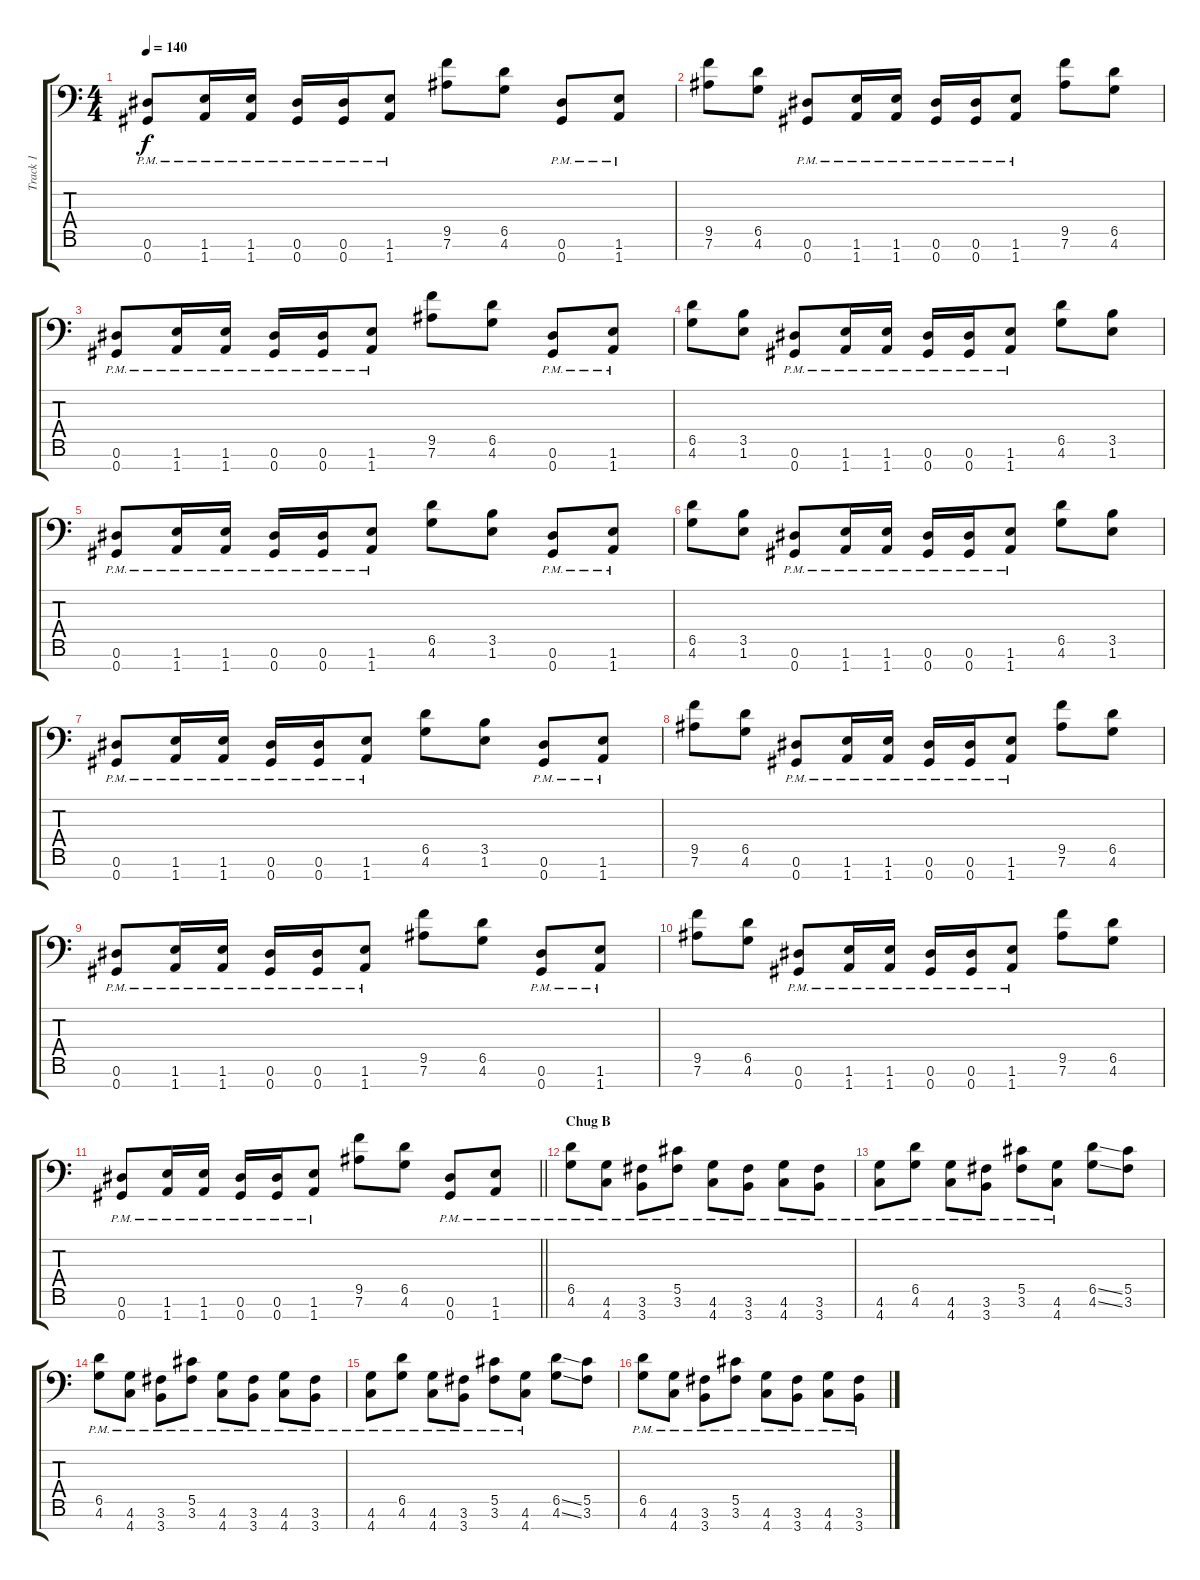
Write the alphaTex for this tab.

\track ("Track 1" "Track 1") {instrument distortionguitar}
\staff {score tabs}
\tuning (Eb4 Bb3 Gb3 Db3 Ab2 Eb2 Ab1) {hide}
\ts (4 4)
\tempo 140
\clef f4
\ks c
(0.6{pm} 0.7{pm}).8{dy f} (1.6{pm} 1.7{pm}).16 (1.6{pm} 1.7{pm}).16 (0.6{pm} 0.7{pm}).16 (0.6{pm} 0.7{pm}).16 (1.6{pm} 1.7{pm}).8 (9.5 7.6).8 (6.5 4.6).8 (0.6{pm} 0.7{pm}).8 (1.6{pm} 1.7{pm}).8 |
(9.5 7.6).8 (6.5 4.6).8 (0.6{pm} 0.7{pm}).8 (1.6{pm} 1.7{pm}).16 (1.6{pm} 1.7{pm}).16 (0.6{pm} 0.7{pm}).16 (0.6{pm} 0.7{pm}).16 (1.6{pm} 1.7{pm}).8 (9.5 7.6).8 (6.5 4.6).8 |
(0.6{pm} 0.7{pm}).8 (1.6{pm} 1.7{pm}).16 (1.6{pm} 1.7{pm}).16 (0.6{pm} 0.7{pm}).16 (0.6{pm} 0.7{pm}).16 (1.6{pm} 1.7{pm}).8 (9.5 7.6).8 (6.5 4.6).8 (0.6{pm} 0.7{pm}).8 (1.6{pm} 1.7{pm}).8 |
(6.5 4.6).8 (3.5 1.6).8 (0.6{pm} 0.7{pm}).8 (1.6{pm} 1.7{pm}).16 (1.6{pm} 1.7{pm}).16 (0.6{pm} 0.7{pm}).16 (0.6{pm} 0.7{pm}).16 (1.6{pm} 1.7{pm}).8 (6.5 4.6).8 (3.5 1.6).8 |
(0.6{pm} 0.7{pm}).8 (1.6{pm} 1.7{pm}).16 (1.6{pm} 1.7{pm}).16 (0.6{pm} 0.7{pm}).16 (0.6{pm} 0.7{pm}).16 (1.6{pm} 1.7{pm}).8 (6.5 4.6).8 (3.5 1.6).8 (0.6{pm} 0.7{pm}).8 (1.6{pm} 1.7{pm}).8 |
(6.5 4.6).8 (3.5 1.6).8 (0.6{pm} 0.7{pm}).8 (1.6{pm} 1.7{pm}).16 (1.6{pm} 1.7{pm}).16 (0.6{pm} 0.7{pm}).16 (0.6{pm} 0.7{pm}).16 (1.6{pm} 1.7{pm}).8 (6.5 4.6).8 (3.5 1.6).8 |
(0.6{pm} 0.7{pm}).8 (1.6{pm} 1.7{pm}).16 (1.6{pm} 1.7{pm}).16 (0.6{pm} 0.7{pm}).16 (0.6{pm} 0.7{pm}).16 (1.6{pm} 1.7{pm}).8 (6.5 4.6).8 (3.5 1.6).8 (0.6{pm} 0.7{pm}).8 (1.6{pm} 1.7{pm}).8 |
(9.5 7.6).8 (6.5 4.6).8 (0.6{pm} 0.7{pm}).8 (1.6{pm} 1.7{pm}).16 (1.6{pm} 1.7{pm}).16 (0.6{pm} 0.7{pm}).16 (0.6{pm} 0.7{pm}).16 (1.6{pm} 1.7{pm}).8 (9.5 7.6).8 (6.5 4.6).8 |
(0.6{pm} 0.7{pm}).8 (1.6{pm} 1.7{pm}).16 (1.6{pm} 1.7{pm}).16 (0.6{pm} 0.7{pm}).16 (0.6{pm} 0.7{pm}).16 (1.6{pm} 1.7{pm}).8 (9.5 7.6).8 (6.5 4.6).8 (0.6{pm} 0.7{pm}).8 (1.6{pm} 1.7{pm}).8 |
(9.5 7.6).8 (6.5 4.6).8 (0.6{pm} 0.7{pm}).8 (1.6{pm} 1.7{pm}).16 (1.6{pm} 1.7{pm}).16 (0.6{pm} 0.7{pm}).16 (0.6{pm} 0.7{pm}).16 (1.6{pm} 1.7{pm}).8 (9.5 7.6).8 (6.5 4.6).8 |
\barLineRight lightlight
(0.6{pm} 0.7{pm}).8 (1.6{pm} 1.7{pm}).16 (1.6{pm} 1.7{pm}).16 (0.6{pm} 0.7{pm}).16 (0.6{pm} 0.7{pm}).16 (1.6{pm} 1.7{pm}).8 (9.5 7.6).8 (6.5 4.6).8 (0.6{pm} 0.7{pm}).8 (1.6{pm} 1.7{pm}).8 |
\section ("" "Chug B")
(6.5{pm} 4.6{pm}).8 (4.6{pm} 4.7{pm}).8 (3.6{pm} 3.7{pm}).8 (5.5{pm} 3.6{pm}).8 (4.6{pm} 4.7{pm}).8 (3.6{pm} 3.7{pm}).8 (4.6{pm} 4.7{pm}).8 (3.6{pm} 3.7{pm}).8 |
(4.6{pm} 4.7{pm}).8 (6.5{pm} 4.6{pm}).8 (4.6{pm} 4.7{pm}).8 (3.6{pm} 3.7{pm}).8 (5.5{pm} 3.6{pm}).8 (4.6{pm} 4.7{pm}).8 (6.5{ss} 4.6{ss}).8 (5.5 3.6).8 |
(6.5{pm} 4.6{pm}).8 (4.6{pm} 4.7{pm}).8 (3.6{pm} 3.7{pm}).8 (5.5{pm} 3.6{pm}).8 (4.6{pm} 4.7{pm}).8 (3.6{pm} 3.7{pm}).8 (4.6{pm} 4.7{pm}).8 (3.6{pm} 3.7{pm}).8 |
(4.6{pm} 4.7{pm}).8 (6.5{pm} 4.6{pm}).8 (4.6{pm} 4.7{pm}).8 (3.6{pm} 3.7{pm}).8 (5.5{pm} 3.6{pm}).8 (4.6{pm} 4.7{pm}).8 (6.5{ss} 4.6{ss}).8 (5.5 3.6).8 |
(6.5{pm} 4.6{pm}).8 (4.6{pm} 4.7{pm}).8 (3.6{pm} 3.7{pm}).8 (5.5{pm} 3.6{pm}).8 (4.6{pm} 4.7{pm}).8 (3.6{pm} 3.7{pm}).8 (4.6{pm} 4.7{pm}).8 (3.6{pm} 3.7{pm}).8
